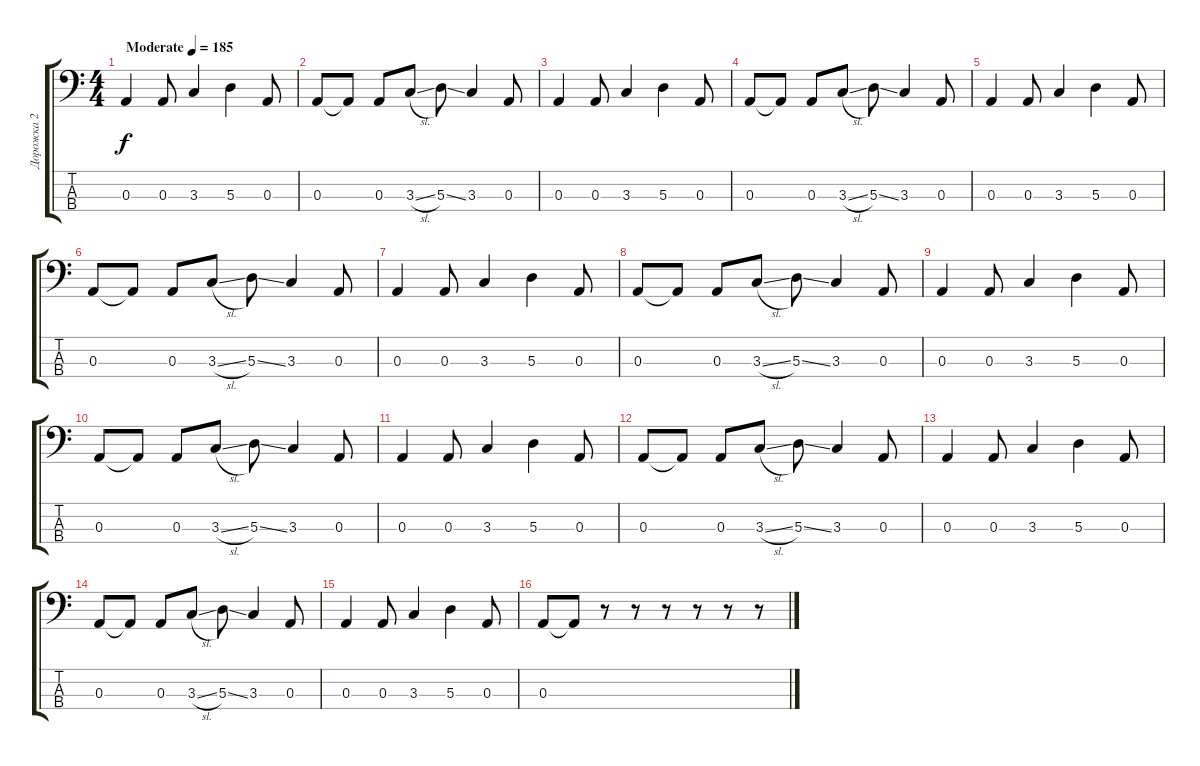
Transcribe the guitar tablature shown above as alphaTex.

\track ("Дорожка 2" "Дорожка 2") {instrument electricbasspick}
\staff {score tabs}
\tuning (G2 D2 A1 E1) {hide}
\ts (4 4)
\tempo (185 "Moderate")
\clef f4
\ks c
0.3.4{dy f instrument electricbasspick} 0.3.8 3.3.4 5.3.4 0.3.8 |
0.3.8 0.3{t}.8 0.3.8 3.3{sl}.8 5.3{ss}.8 3.3.4 0.3.8 |
0.3.4 0.3.8 3.3.4 5.3.4 0.3.8 |
0.3.8 0.3{t}.8 0.3.8 3.3{sl}.8 5.3{ss}.8 3.3.4 0.3.8 |
0.3.4 0.3.8 3.3.4 5.3.4 0.3.8 |
0.3.8 0.3{t}.8 0.3.8 3.3{sl}.8 5.3{ss}.8 3.3.4 0.3.8 |
0.3.4 0.3.8 3.3.4 5.3.4 0.3.8 |
0.3.8 0.3{t}.8 0.3.8 3.3{sl}.8 5.3{ss}.8 3.3.4 0.3.8 |
0.3.4 0.3.8 3.3.4 5.3.4 0.3.8 |
0.3.8 0.3{t}.8 0.3.8 3.3{sl}.8 5.3{ss}.8 3.3.4 0.3.8 |
0.3.4 0.3.8 3.3.4 5.3.4 0.3.8 |
0.3.8 0.3{t}.8 0.3.8 3.3{sl}.8 5.3{ss}.8 3.3.4 0.3.8 |
0.3.4 0.3.8 3.3.4 5.3.4 0.3.8 |
0.3.8 0.3{t}.8 0.3.8 3.3{sl}.8 5.3{ss}.8 3.3.4 0.3.8 |
0.3.4 0.3.8 3.3.4 5.3.4 0.3.8 |
0.3.8 0.3{t}.8 r.8 r.8 r.8 r.8 r.8 r.8
